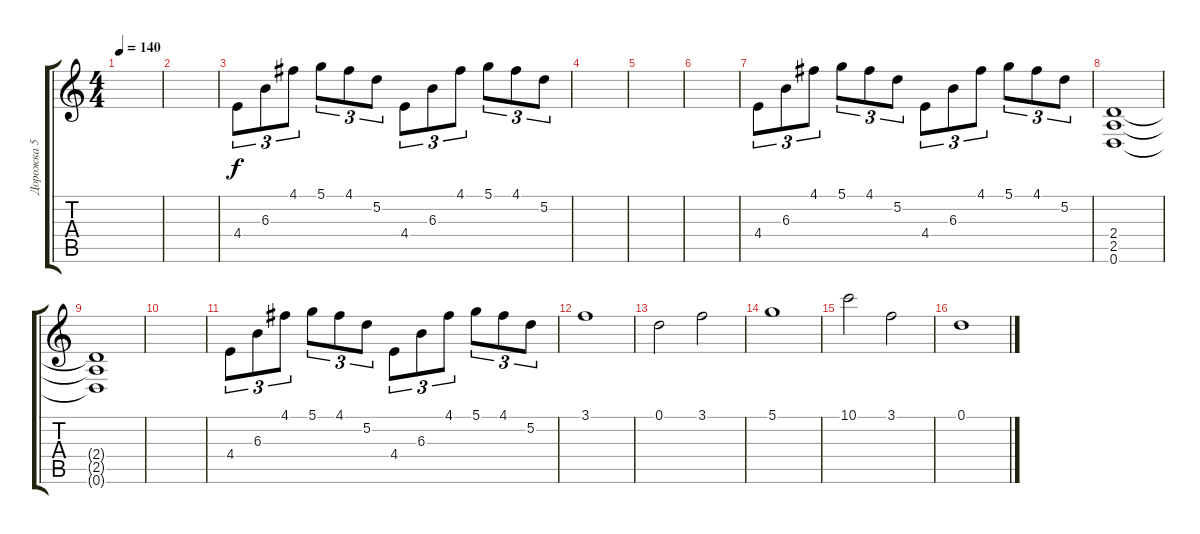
\track ("Дорожка 5" "Дорожка 5") {instrument acousticguitarnylon}
\staff {score tabs}
\tuning (D4 A3 F3 C3 G2 D2) {hide}
\ts (4 4)
\tempo 140
\clef g2
\ks c
|
|
4.4.8{tu (3 2)} 6.3.8{tu (3 2)} 4.1.8{tu (3 2)} 5.1.8{tu (3 2)} 4.1.8{tu (3 2)} 5.2.8{tu (3 2)} 4.4.8{tu (3 2)} 6.3.8{tu (3 2)} 4.1.8{tu (3 2)} 5.1.8{tu (3 2)} 4.1.8{tu (3 2)} 5.2.8{tu (3 2)} |
|
|
|
4.4.8{tu (3 2)} 6.3.8{tu (3 2)} 4.1.8{tu (3 2)} 5.1.8{tu (3 2)} 4.1.8{tu (3 2)} 5.2.8{tu (3 2)} 4.4.8{tu (3 2)} 6.3.8{tu (3 2)} 4.1.8{tu (3 2)} 5.1.8{tu (3 2)} 4.1.8{tu (3 2)} 5.2.8{tu (3 2)} |
(2.4 2.5 0.6).1 |
(2.4{t} 2.5{t} 0.6{t}).1{instrument brightacousticpiano} |
|
4.4.8{tu (3 2)} 6.3.8{tu (3 2)} 4.1.8{tu (3 2)} 5.1.8{tu (3 2)} 4.1.8{tu (3 2)} 5.2.8{tu (3 2)} 4.4.8{tu (3 2)} 6.3.8{tu (3 2)} 4.1.8{tu (3 2)} 5.1.8{tu (3 2)} 4.1.8{tu (3 2)} 5.2.8{tu (3 2)} |
3.1.1 |
0.1.2 3.1.2 |
5.1.1 |
10.1.2 3.1.2 |
0.1.1
